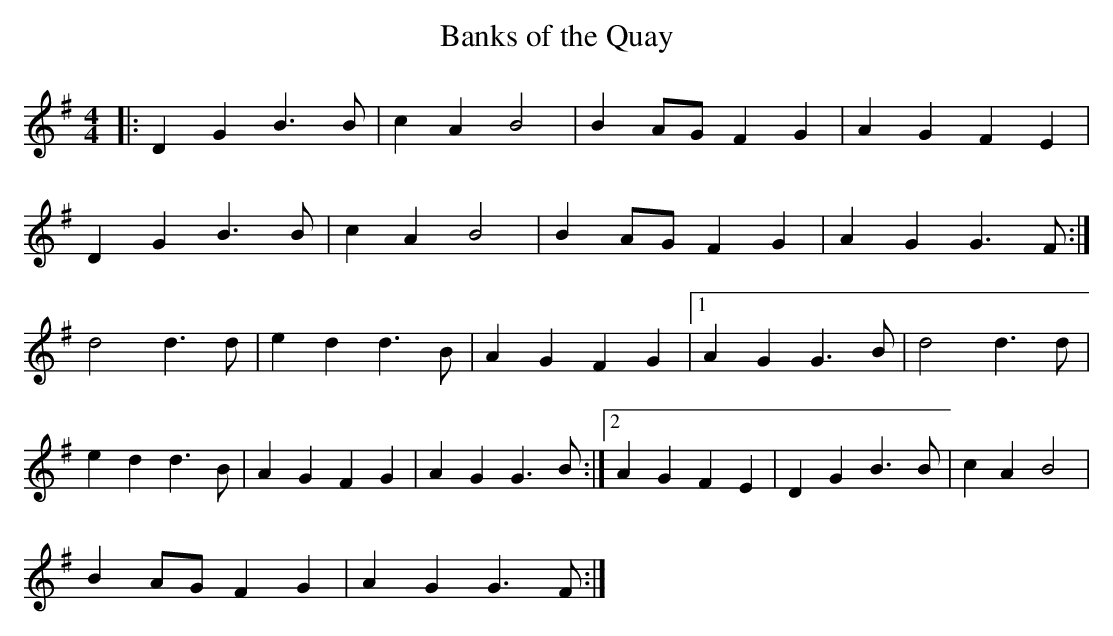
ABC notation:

X:1
T:Banks of the Quay
M:4/4
L:1/4
K:G
|:DGB>B|cAB2|BA/G/FG|AGFE|
DGB>B|cAB2|BA/G/FG|AGG>F:|
d2d>d|edd>B|AGFG|1AGG>B|d2d>d|
edd>B|AGFG|AGG>B:|2AGFE|DGB>B|cAB2|
BA/G/FG|AGG>F:|
